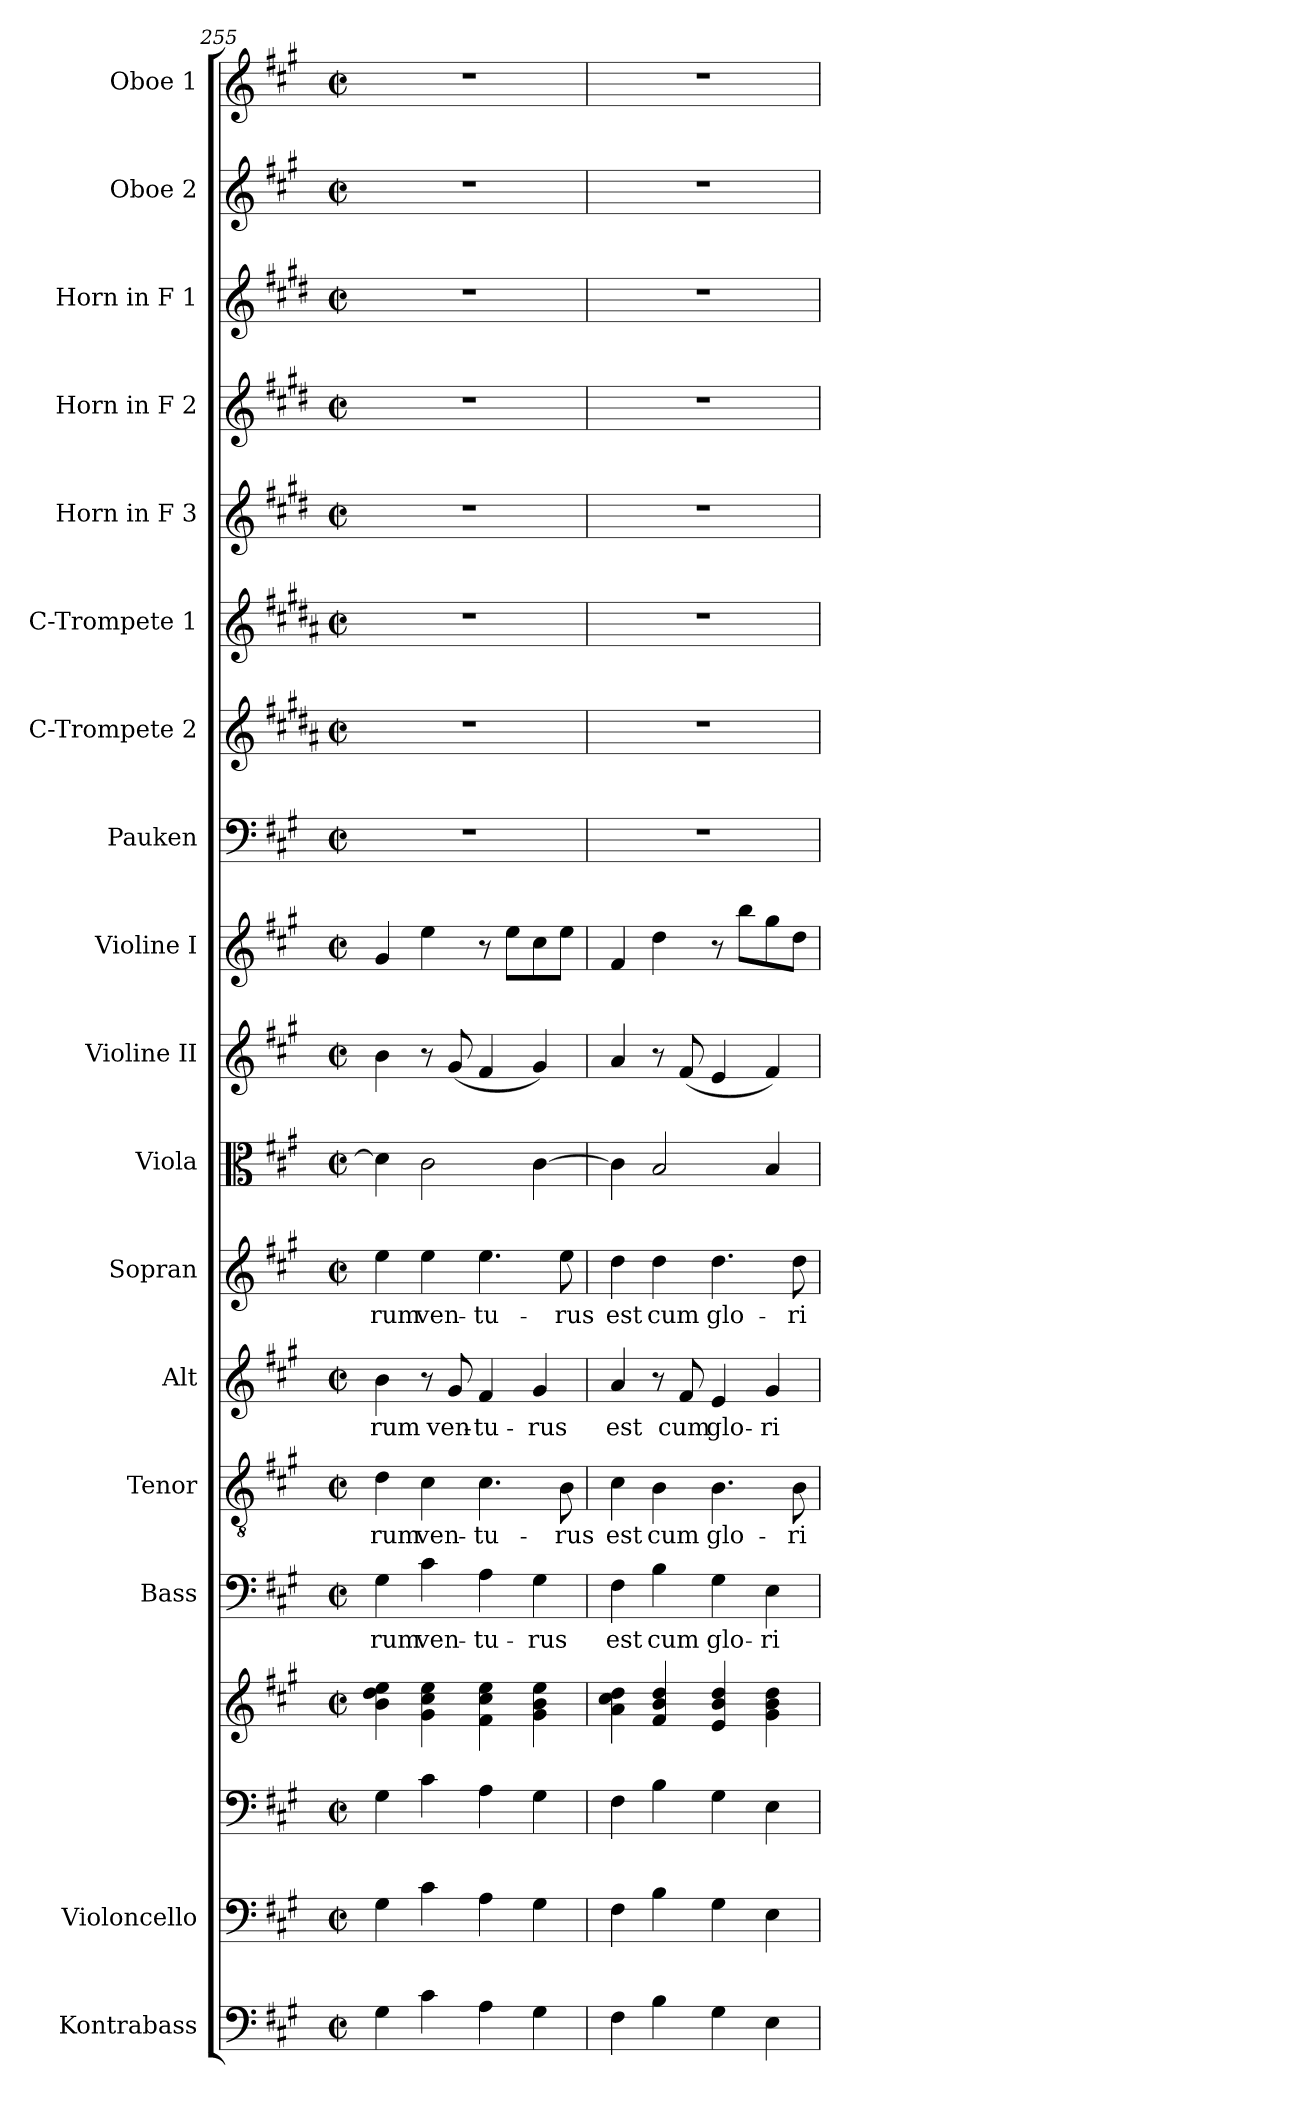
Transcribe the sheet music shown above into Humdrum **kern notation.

**kern	**kern	**kern	**kern	**kern	**text	**kern	**text	**kern	**text	**kern	**text	**kern	**kern	**kern	**kern	**kern	**kern	**kern	**kern	**kern	**kern	**kern
*part18	*part17	*part16	*part16	*part15	*part15	*part14	*part14	*part13	*part13	*part12	*part12	*part11	*part10	*part9	*part8	*part7	*part6	*part5	*part4	*part3	*part2	*part1
*staff19	*staff18	*staff17	*staff16	*staff15	*staff15	*staff14	*staff14	*staff13	*staff13	*staff12	*staff12	*staff11	*staff10	*staff9	*staff8	*staff7	*staff6	*staff5	*staff4	*staff3	*staff2	*staff1
*I"Kontrabass	*I"Violoncello	*	*	*I"Bass	*	*I"Tenor	*	*I"Alt	*	*I"Sopran	*	*I"Viola	*I"Violine II	*I"Violine I	*I"Pauken	*I"C-Trompete 2	*I"C-Trompete 1	*I"Horn in F 3	*I"Horn in F 2	*I"Horn in F 1	*I"Oboe 2	*I"Oboe 1
*I'Kb.	*I'Vc.	*	*	*I'B.	*	*I'T.	*	*I'A.	*	*I'S.	*	*I'Vla.	*I'Vl. II	*I'Vl. I	*I'Pk.	*I'C Trp. 2	*I'C Trp. 1	*	*	*	*I'Ob. 2	*I'Ob. 1
!!LO:PB:g=z
*clefF4	*clefF4	*clefF4	*clefG2	*clefF4	*	*clefGv2	*	*clefG2	*	*clefG2	*	*clefC3	*clefG2	*clefG2	*clefF4	*clefG2	*clefG2	*clefG2	*clefG2	*clefG2	*clefG2	*clefG2
*ITrd7c12	*	*	*	*	*	*	*	*	*	*	*	*	*	*	*	*ITrd1c2	*ITrd1c2	*ITrd4c7	*ITrd4c7	*ITrd4c7	*	*
*k[f#c#g#]	*k[f#c#g#]	*k[f#c#g#]	*k[f#c#g#]	*k[f#c#g#]	*	*k[f#c#g#]	*	*k[f#c#g#]	*	*k[f#c#g#]	*	*k[f#c#g#]	*k[f#c#g#]	*k[f#c#g#]	*k[f#c#g#]	*k[f#c#g#]	*k[f#c#g#]	*k[f#c#g#]	*k[f#c#g#]	*k[f#c#g#]	*k[f#c#g#]	*k[f#c#g#]
*A:	*A:	*A:	*A:	*A:	*	*A:	*	*A:	*	*A:	*	*A:	*A:	*A:	*A:	*A:	*A:	*A:	*A:	*A:	*A:	*A:
*M2/2	*M2/2	*M2/2	*M2/2	*M2/2	*	*M2/2	*	*M2/2	*	*M2/2	*	*M2/2	*M2/2	*M2/2	*M2/2	*M2/2	*M2/2	*M2/2	*M2/2	*M2/2	*M2/2	*M2/2
*met(c|)	*met(c|)	*met(c|)	*met(c|)	*met(c|)	*	*met(c|)	*	*met(c|)	*	*met(c|)	*	*met(c|)	*met(c|)	*met(c|)	*met(c|)	*met(c|)	*met(c|)	*met(c|)	*met(c|)	*met(c|)	*met(c|)	*met(c|)
=255	=255	=255	=255	=255	=255	=255	=255	=255	=255	=255	=255	=255	=255	=255	=255	=255	=255	=255	=255	=255	=255	=255
!	!	!	!	!	!LO:LY:b	!	!LO:LY:b	!	!LO:LY:b	!	!LO:LY:b	!	!	!	!	!	!	!	!	!	!	!
4GG#\	4G#\	4G#\	4b\ 4dd\ 4ee\	4G#\	-rum	4d\	-rum	4b\	-rum	4ee\	-rum	4d\]	4b\	4g#/	1r	1r	1r	1r	1r	1r	1r	1r
!	!	!	!	!	!LO:LY:b	!	!LO:LY:b	!	!	!	!LO:LY:b	!	!	!	!	!	!	!	!	!	!	!
4C#\	4c#\	4c#\	4g#\ 4cc#\ 4ee\	4c#\	ven-	4c#\	ven-	8r	.	4ee\	ven-	2c#\	8r	4ee\	.	.	.	.	.	.	.	.
!	!	!	!	!	!	!	!	!	!LO:LY:b	!	!	!	!	!	!	!	!	!	!	!	!	!
.	.	.	.	.	.	.	.	8g#/	ven-	.	.	.	(<8g#/	.	.	.	.	.	.	.	.	.
!	!	!	!	!	!LO:LY:b	!	!LO:LY:b	!	!LO:LY:b	!	!LO:LY:b	!	!	!	!	!	!	!	!	!	!	!
4AA\	4A\	4A\	4f#\ 4cc#\ 4ee\	4A\	-tu-	4.c#\	-tu-	4f#/	-tu-	4.ee\	-tu-	.	4f#/	8r	.	.	.	.	.	.	.	.
.	.	.	.	.	.	.	.	.	.	.	.	.	.	8ee\L	.	.	.	.	.	.	.	.
!	!	!	!	!	!LO:LY:b	!	!	!	!LO:LY:b	!	!	!	!	!	!	!	!	!	!	!	!	!
4GG#\	4G#\	4G#\	4g#\ 4b\ 4ee\	4G#\	-rus	.	.	4g#/	-rus	.	.	[4c#\	4g#/)	8cc#\	.	.	.	.	.	.	.	.
!	!	!	!	!	!	!	!LO:LY:b	!	!	!	!LO:LY:b	!	!	!	!	!	!	!	!	!	!	!
.	.	.	.	.	.	8B\	-rus	.	.	8ee\	-rus	.	.	8ee\J	.	.	.	.	.	.	.	.
=256	=256	=256	=256	=256	=256	=256	=256	=256	=256	=256	=256	=256	=256	=256	=256	=256	=256	=256	=256	=256	=256	=256
!	!	!	!	!	!LO:LY:b	!	!LO:LY:b	!	!LO:LY:b	!	!LO:LY:b	!	!	!	!	!	!	!	!	!	!	!
4FF#\	4F#\	4F#\	4a\ 4cc#\ 4dd\	4F#\	est	4c#\	est	4a/	est	4dd\	est	4c#\]	4a/	4f#/	1r	1r	1r	1r	1r	1r	1r	1r
!	!	!	!	!	!LO:LY:b	!	!LO:LY:b	!	!	!	!LO:LY:b	!	!	!	!	!	!	!	!	!	!	!
4BB\	4B\	4B\	4f#/ 4b/ 4dd/	4B\	cum	4B\	cum	8r	.	4dd\	cum	2B/	8r	4dd\	.	.	.	.	.	.	.	.
!	!	!	!	!	!	!	!	!	!LO:LY:b	!	!	!	!	!	!	!	!	!	!	!	!	!
.	.	.	.	.	.	.	.	8f#/	cum	.	.	.	(<8f#/	.	.	.	.	.	.	.	.	.
!	!	!	!	!	!LO:LY:b	!	!LO:LY:b	!	!LO:LY:b	!	!LO:LY:b	!	!	!	!	!	!	!	!	!	!	!
4GG#\	4G#\	4G#\	4e/ 4b/ 4dd/	4G#\	glo-	4.B\	glo-	4e/	glo-	4.dd\	glo-	.	4e/	8r	.	.	.	.	.	.	.	.
.	.	.	.	.	.	.	.	.	.	.	.	.	.	8bb\L	.	.	.	.	.	.	.	.
!	!	!	!	!	!LO:LY:b	!	!	!	!LO:LY:b	!	!	!	!	!	!	!	!	!	!	!	!	!
4EE\	4E\	4E\	4g#\ 4b\ 4dd\	4E\	-ri-	.	.	4g#/	-ri-	.	.	4B/	4f#/)	8gg#\	.	.	.	.	.	.	.	.
!	!	!	!	!	!	!	!LO:LY:b	!	!	!	!LO:LY:b	!	!	!	!	!	!	!	!	!	!	!
.	.	.	.	.	.	8B\	-ri-	.	.	8dd\	-ri-	.	.	8dd\J	.	.	.	.	.	.	.	.
=	=	=	=	=	=	=	=	=	=	=	=	=	=	=	=	=	=	=	=	=	=	=
*-	*-	*-	*-	*-	*-	*-	*-	*-	*-	*-	*-	*-	*-	*-	*-	*-	*-	*-	*-	*-	*-	*-
